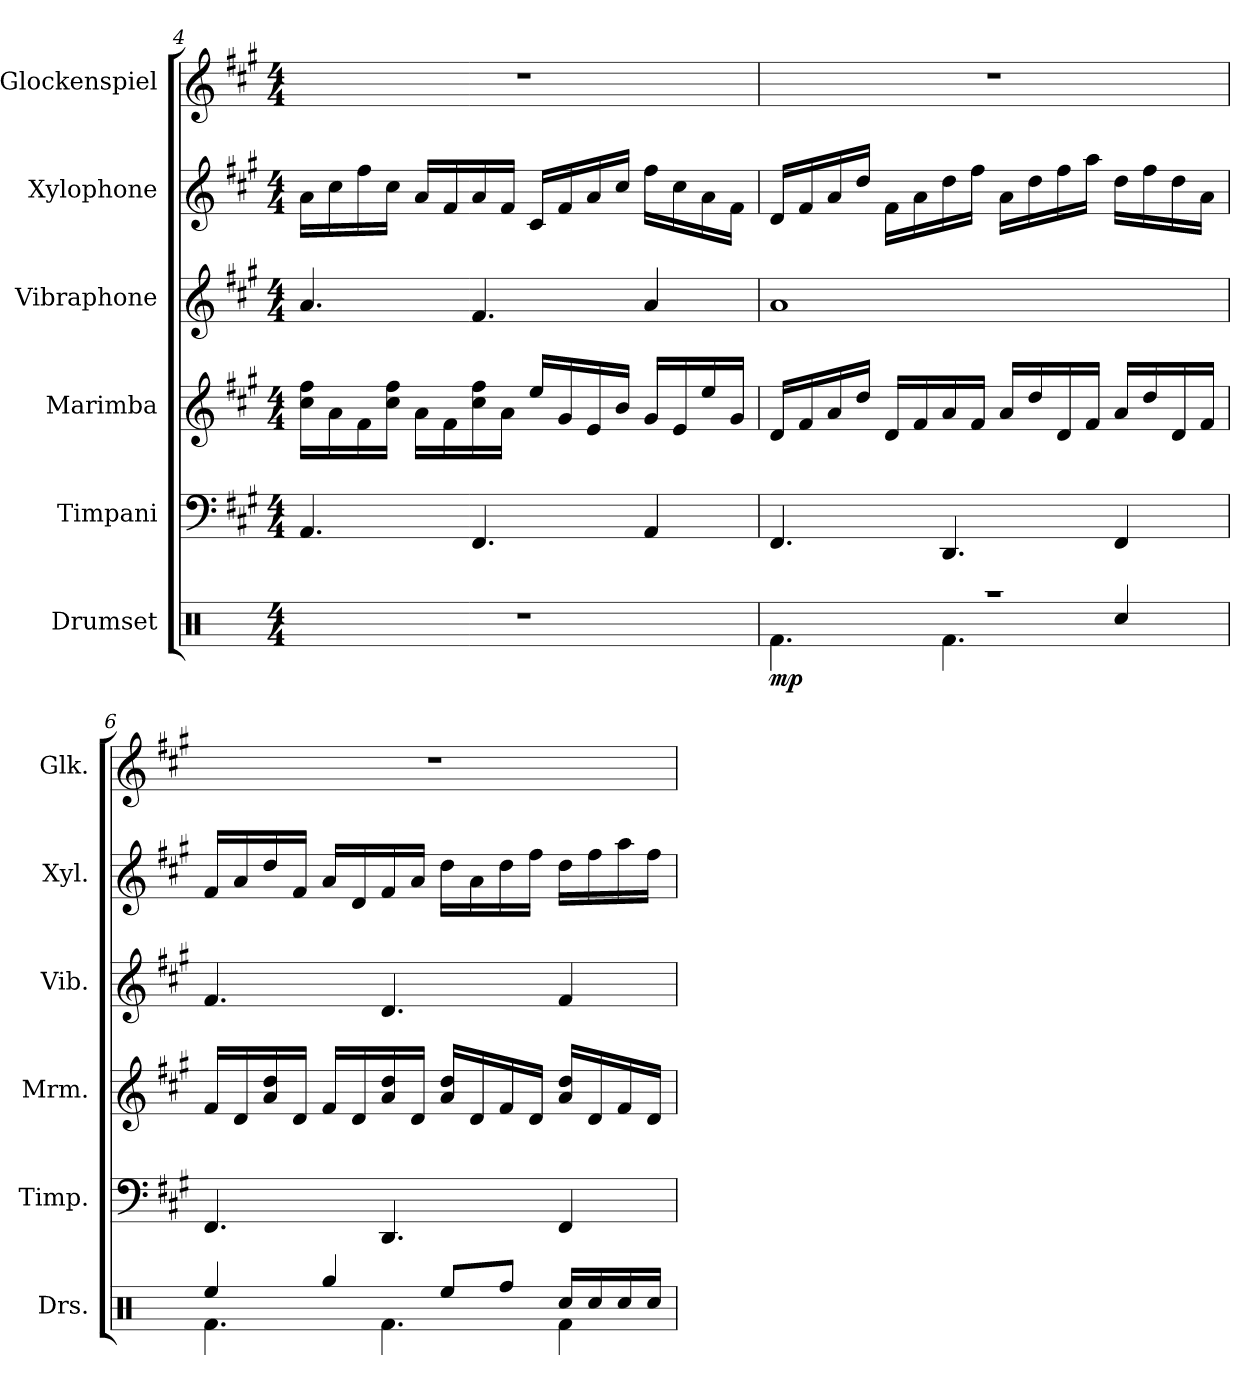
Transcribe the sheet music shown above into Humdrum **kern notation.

**kern	**dynam	**kern	**kern	**kern	**kern	**kern
*part6	*part6	*part5	*part4	*part3	*part2	*part1
*staff6	*staff6	*staff5	*staff4	*staff3	*staff2	*staff1
*I"Drumset	*	*I"Timpani	*I"Marimba	*I"Vibraphone	*I"Xylophone	*I"Glockenspiel
*I'Drs.	*	*I'Timp.	*I'Mrm.	*I'Vib.	*I'Xyl.	*I'Glk.
*clefX	*	*clefF4	*clefG2	*clefG2	*clefG2	*clefG2
*	*	*	*	*	*ITrd-7c-12	*ITrd-14c-24
*k[]	*	*k[f#c#g#]	*k[f#c#g#]	*k[f#c#g#]	*k[f#c#g#]	*k[f#c#g#]
*M4/4	*	*M4/4	*M4/4	*M4/4	*M4/4	*M4/4
=4	=4	=4	=4	=4	=4	=4
1r	.	4.AA/	16cc#\ 16ff#\LL	4.a/	16aa\LL	1r
.	.	.	16a\	.	16ccc#\	.
.	.	.	16f#\	.	16fff#\	.
.	.	.	16cc#\ 16ff#\JJ	.	16ccc#\JJ	.
.	.	.	16a\LL	.	16aa/LL	.
.	.	.	16f#\	.	16ff#/	.
.	.	4.FF#/	16cc#\ 16ff#\	4.f#/	16aa/	.
.	.	.	16a\JJ	.	16ff#/JJ	.
.	.	.	16ee/LL	.	16cc#/LL	.
.	.	.	16g#/	.	16ff#/	.
.	.	.	16e/	.	16aa/	.
.	.	.	16b/JJ	.	16ccc#/JJ	.
.	.	4AA/	16g#/LL	4a/	16fff#\LL	.
.	.	.	16e/	.	16ccc#\	.
.	.	.	16ee/	.	16aa\	.
.	.	.	16g#/JJ	.	16ff#\JJ	.
!!LO:LB:g=z
=5	=5	=5	=5	=5	=5	=5
*^	*	*	*	*	*	*
!	!	!LO:DY:b	!	!	!	!	!
1r	4.Rf\	mp	4.FF#/	16d/LL	1a	16dd/LL	1r
.	.	.	.	16f#/	.	16ff#/	.
.	.	.	.	16a/	.	16aa/	.
.	.	.	.	16dd/JJ	.	16ddd/JJ	.
.	.	.	.	16d/LL	.	16ff#\LL	.
.	.	.	.	16f#/	.	16aa\	.
.	4.Rf\	.	4.DD/	16a/	.	16ddd\	.
.	.	.	.	16f#/JJ	.	16fff#\JJ	.
.	.	.	.	16a/LL	.	16aa\LL	.
.	.	.	.	16dd/	.	16ddd\	.
.	.	.	.	16d/	.	16fff#\	.
.	.	.	.	16f#/JJ	.	16aaa\JJ	.
.	4Rcc/	.	4FF#/	16a/LL	.	16ddd\LL	.
.	.	.	.	16dd/	.	16fff#\	.
.	.	.	.	16d/	.	16ddd\	.
.	.	.	.	16f#/JJ	.	16aa\JJ	.
=6	=6	=6	=6	=6	=6	=6	=6
4Ree/	4.Rf\	.	4.FF#/	16f#/LL	4.f#/	16ff#/LL	1r
.	.	.	.	16d/	.	16aa/	.
.	.	.	.	16a/ 16dd/	.	16ddd/	.
.	.	.	.	16d/JJ	.	16ff#/JJ	.
4Rgg/	.	.	.	16f#/LL	.	16aa/LL	.
.	.	.	.	16d/	.	16dd/	.
.	4.Rf\	.	4.DD/	16a/ 16dd/	4.d/	16ff#/	.
.	.	.	.	16d/JJ	.	16aa/JJ	.
8Ree/L	.	.	.	16a/ 16dd/LL	.	16ddd\LL	.
.	.	.	.	16d/	.	16aa\	.
8Rff/J	.	.	.	16f#/	.	16ddd\	.
.	.	.	.	16d/JJ	.	16fff#\JJ	.
16Rcc/LL	4Rf\	.	4FF#/	16a/ 16dd/LL	4f#/	16ddd\LL	.
16Rcc/	.	.	.	16d/	.	16fff#\	.
16Rcc/	.	.	.	16f#/	.	16aaa\	.
16Rcc/JJ	.	.	.	16d/JJ	.	16fff#\JJ	.
*v	*v	*	*	*	*	*	*
=	=	=	=	=	=	=
*-	*-	*-	*-	*-	*-	*-
